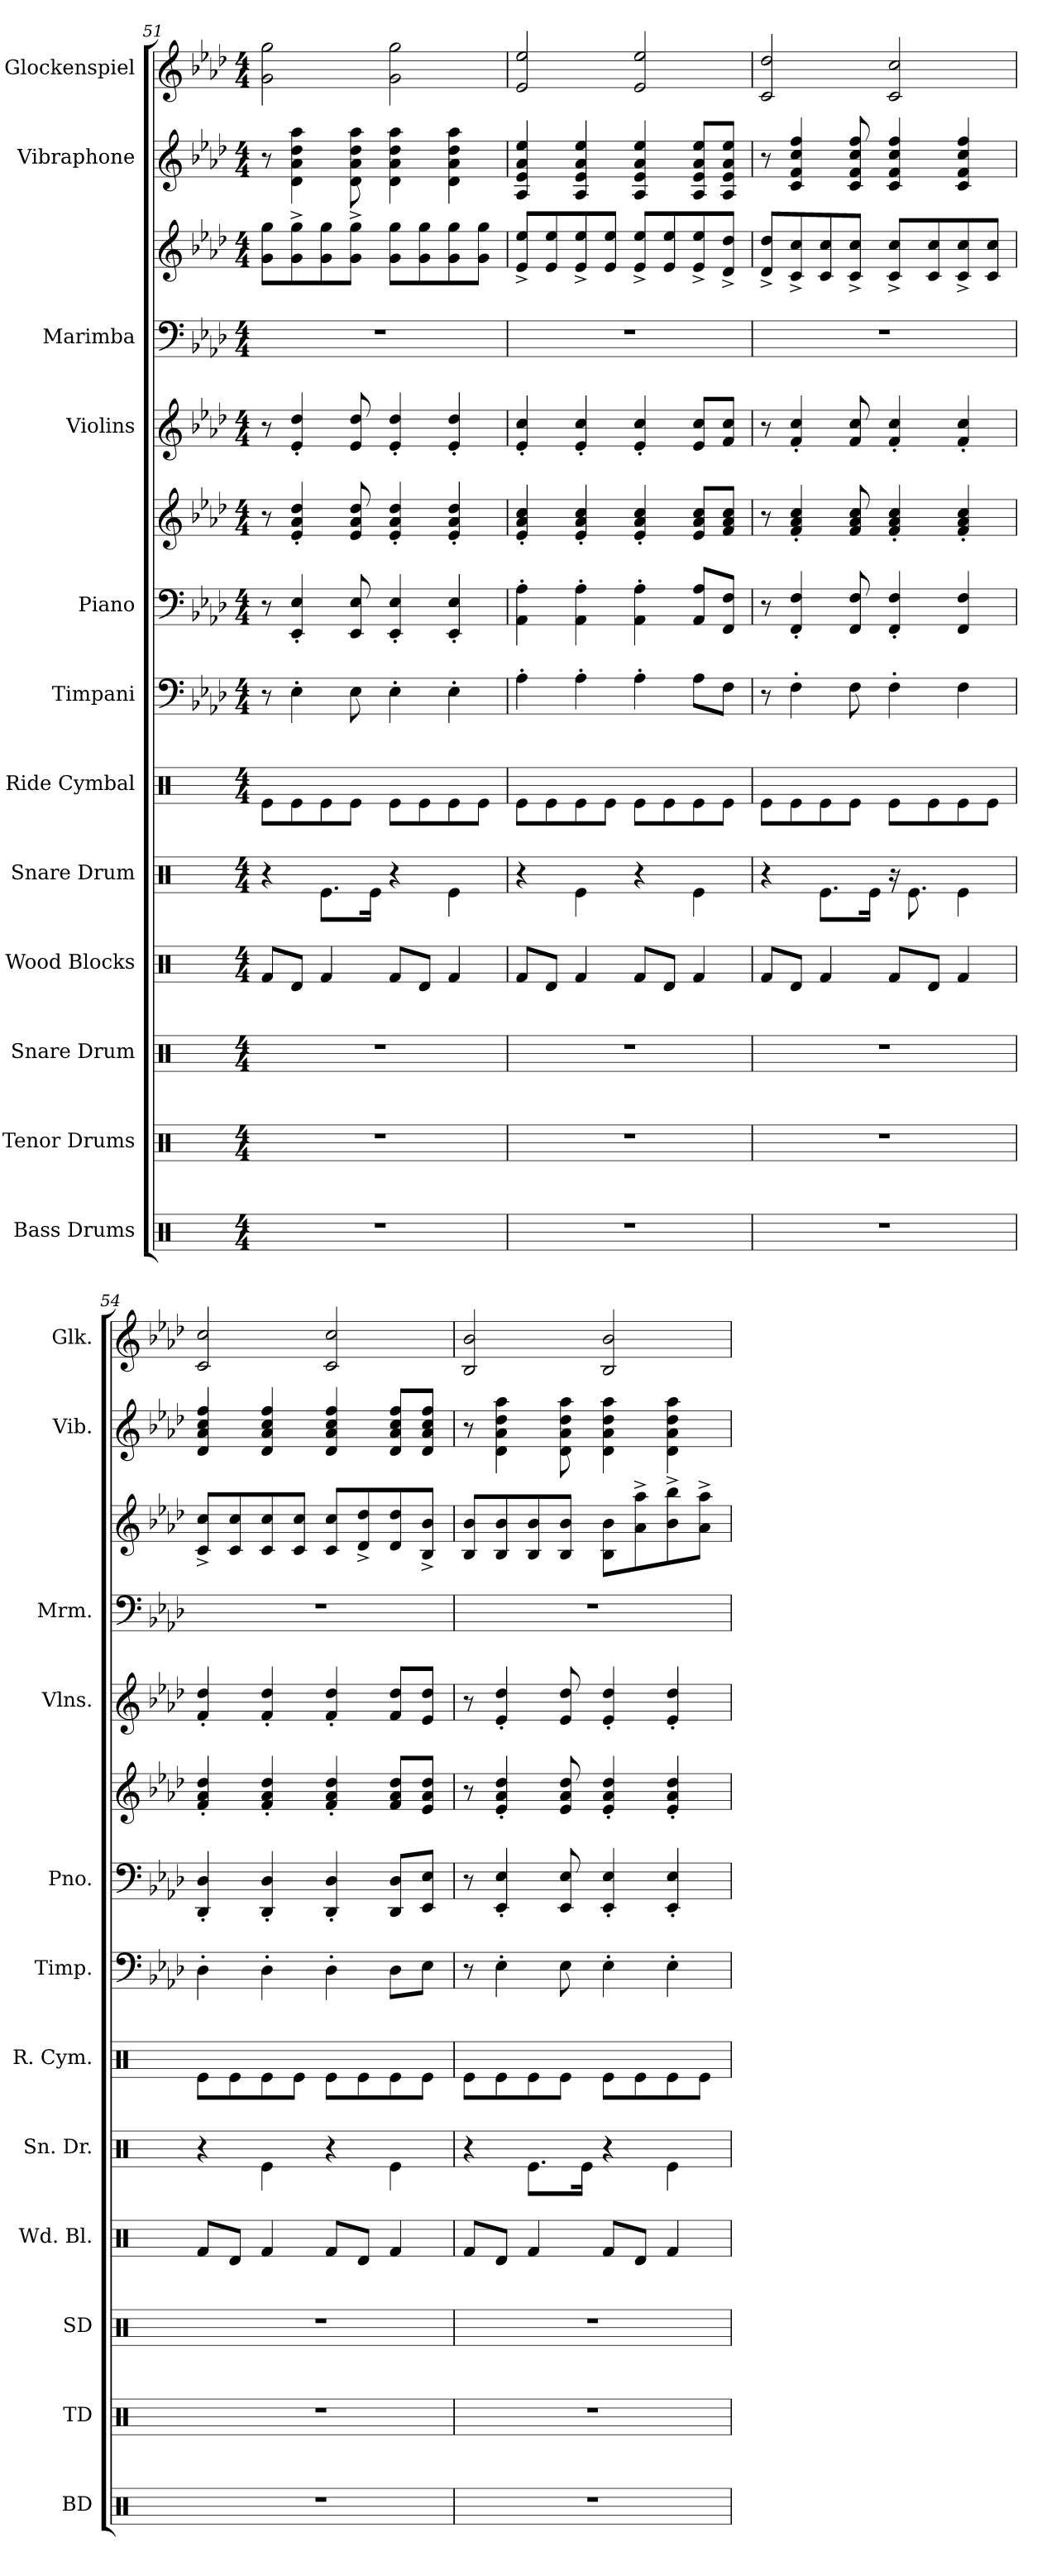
**kern	**kern	**kern	**kern	**kern	**kern	**kern	**kern	**kern	**kern	**kern	**kern	**kern	**kern
*part12	*part11	*part10	*part9	*part8	*part7	*part6	*part5	*part5	*part4	*part3	*part3	*part2	*part1
*staff14	*staff13	*staff12	*staff11	*staff10	*staff9	*staff8	*staff7	*staff6	*staff5	*staff4	*staff3	*staff2	*staff1
*I"Bass Drums	*I"Tenor Drums	*I"Snare Drum	*I"Wood Blocks	*I"Snare Drum	*I"Ride Cymbal	*I"Timpani	*I"Piano	*	*I"Violins	*I"Marimba	*	*I"Vibraphone	*I"Glockenspiel
*I'BD	*I'TD	*I'SD	*I'Wd. Bl.	*I'Sn. Dr.	*I'R. Cym.	*I'Timp.	*I'Pno.	*	*I'Vlns.	*I'Mrm.	*	*I'Vib.	*I'Glk.
*clefX	*clefX	*clefX	*clefX	*clefX	*clefX	*clefF4	*clefF4	*clefG2	*clefG2	*clefF4	*clefG2	*clefG2	*clefG2
*	*	*	*	*	*	*	*	*	*	*	*	*	*ITrd-14c-24
*k[]	*k[]	*k[]	*k[]	*k[]	*k[]	*k[b-e-a-d-]	*k[b-e-a-d-]	*k[b-e-a-d-]	*k[b-e-a-d-]	*k[b-e-a-d-]	*k[b-e-a-d-]	*k[b-e-a-d-]	*k[b-e-a-d-]
*M4/4	*M4/4	*M4/4	*M4/4	*M4/4	*M4/4	*M4/4	*M4/4	*M4/4	*M4/4	*M4/4	*M4/4	*M4/4	*M4/4
=51	=51	=51	=51	=51	=51	=51	=51	=51	=51	=51	=51	=51	=51
1r	1r	1r	8Rf/L	4r	8Re\L	8r	8r	8r	8r	1r	8g\ 8gg\L	8r	2ggg\ 2gggg\
.	.	.	8Rd/J	.	8Re\	4E-'\	4EE-/' 4E-/'	4e-/' 4a-/' 4dd-/'	4e-/' 4dd-/'	.	8g\^ 8gg\^	4d-\ 4a-\ 4dd-\ 4aa-\	.
.	.	.	4Rf/	8.Re\L	8Re\	.	.	.	.	.	8g\ 8gg\	.	.
.	.	.	.	.	8Re\J	8E-\	8EE-/ 8E-/	8e-/ 8a-/ 8dd-/	8e-/ 8dd-/	.	8g\^ 8gg\^J	8d-\ 8a-\ 8dd-\ 8aa-\	.
.	.	.	.	16Re\Jk	.	.	.	.	.	.	.	.	.
.	.	.	8Rf/L	4r	8Re\L	4E-'\	4EE-/' 4E-/'	4e-/' 4a-/' 4dd-/'	4e-/' 4dd-/'	.	8g\ 8gg\L	4d-\ 4a-\ 4dd-\ 4aa-\	2ggg\ 2gggg\
.	.	.	8Rd/J	.	8Re\	.	.	.	.	.	8g\ 8gg\	.	.
.	.	.	4Rf/	4Re\	8Re\	4E-'\	4EE-/' 4E-/'	4e-/' 4a-/' 4dd-/'	4e-/' 4dd-/'	.	8g\ 8gg\	4d-\ 4a-\ 4dd-\ 4aa-\	.
.	.	.	.	.	8Re\J	.	.	.	.	.	8g\ 8gg\J	.	.
=52	=52	=52	=52	=52	=52	=52	=52	=52	=52	=52	=52	=52	=52
1r	1r	1r	8Rf/L	4r	8Re\L	4A-'\	4AA-\' 4A-\'	4e-/' 4a-/' 4cc/'	4e-/' 4cc/'	1r	8e-/^ 8ee-/^L	4A-/ 4e-/ 4a-/ 4ee-/	2eee-/ 2eeee-/
.	.	.	8Rd/J	.	8Re\	.	.	.	.	.	8e-/ 8ee-/	.	.
.	.	.	4Rf/	4Re\	8Re\	4A-'\	4AA-\' 4A-\'	4e-/' 4a-/' 4cc/'	4e-/' 4cc/'	.	8e-/^ 8ee-/^	4A-/ 4e-/ 4a-/ 4ee-/	.
.	.	.	.	.	8Re\J	.	.	.	.	.	8e-/ 8ee-/J	.	.
.	.	.	8Rf/L	4r	8Re\L	4A-'\	4AA-\' 4A-\'	4e-/' 4a-/' 4cc/'	4e-/' 4cc/'	.	8e-/^ 8ee-/^L	4A-/ 4e-/ 4a-/ 4ee-/	2eee-/ 2eeee-/
.	.	.	8Rd/J	.	8Re\	.	.	.	.	.	8e-/ 8ee-/	.	.
.	.	.	4Rf/	4Re\	8Re\	8A-\L	8AA-/ 8A-/L	8e-/ 8a-/ 8cc/L	8e-/ 8cc/L	.	8e-/^ 8ee-/^	8A-/ 8e-/ 8a-/ 8ee-/L	.
.	.	.	.	.	8Re\J	8F\J	8FF/ 8F/J	8f/ 8a-/ 8cc/J	8f/ 8cc/J	.	8d-/^ 8dd-/^J	8A-/ 8e-/ 8a-/ 8ee-/J	.
=53	=53	=53	=53	=53	=53	=53	=53	=53	=53	=53	=53	=53	=53
1r	1r	1r	8Rf/L	4r	8Re\L	8r	8r	8r	8r	1r	8d-/^ 8dd-/^L	8r	2ccc/ 2dddd-/
.	.	.	8Rd/J	.	8Re\	4F'\	4FF/' 4F/'	4f/' 4a-/' 4cc/'	4f/' 4cc/'	.	8c/^ 8cc/^	4c/ 4f/ 4cc/ 4ff/	.
.	.	.	4Rf/	8.Re\L	8Re\	.	.	.	.	.	8c/ 8cc/	.	.
.	.	.	.	.	8Re\J	8F\	8FF/ 8F/	8f/ 8a-/ 8cc/	8f/ 8cc/	.	8c/^ 8cc/^J	8c/ 8f/ 8cc/ 8ff/	.
.	.	.	.	16Re\Jk	.	.	.	.	.	.	.	.	.
.	.	.	8Rf/L	16r	8Re\L	4F'\	4FF/' 4F/'	4f/' 4a-/' 4cc/'	4f/' 4cc/'	.	8c/^ 8cc/^L	4c/ 4f/ 4cc/ 4ff/	2ccc/ 2cccc/
.	.	.	.	8.Re\	.	.	.	.	.	.	.	.	.
.	.	.	8Rd/J	.	8Re\	.	.	.	.	.	8c/ 8cc/	.	.
.	.	.	4Rf/	4Re\	8Re\	4F\	4FF/ 4F/	4f/' 4a-/' 4cc/'	4f/' 4cc/'	.	8c/^ 8cc/^	4c/ 4f/ 4cc/ 4ff/	.
.	.	.	.	.	8Re\J	.	.	.	.	.	8c/ 8cc/J	.	.
!!LO:PB:g=z
=54	=54	=54	=54	=54	=54	=54	=54	=54	=54	=54	=54	=54	=54
1r	1r	1r	8Rf/L	4r	8Re\L	4D-'\	4DD-/' 4D-/'	4f/' 4a-/' 4dd-/'	4f/' 4dd-/'	1r	8c/^ 8cc/^L	4d-/ 4a-/ 4cc/ 4ff/	2ccc/ 2cccc/
.	.	.	8Rd/J	.	8Re\	.	.	.	.	.	8c/ 8cc/	.	.
.	.	.	4Rf/	4Re\	8Re\	4D-'\	4DD-/' 4D-/'	4f/' 4a-/' 4dd-/'	4f/' 4dd-/'	.	8c/ 8cc/	4d-/ 4a-/ 4cc/ 4ff/	.
.	.	.	.	.	8Re\J	.	.	.	.	.	8c/ 8cc/J	.	.
.	.	.	8Rf/L	4r	8Re\L	4D-'\	4DD-/' 4D-/'	4f/' 4a-/' 4dd-/'	4f/' 4dd-/'	.	8c/ 8cc/L	4d-/ 4a-/ 4cc/ 4ff/	2ccc/ 2cccc/
.	.	.	8Rd/J	.	8Re\	.	.	.	.	.	8d-/^ 8dd-/^	.	.
.	.	.	4Rf/	4Re\	8Re\	8D-\L	8DD-/ 8D-/L	8f/ 8a-/ 8dd-/L	8f/ 8dd-/L	.	8d-/ 8dd-/	8d-/ 8a-/ 8cc/ 8ff/L	.
.	.	.	.	.	8Re\J	8E-\J	8EE-/ 8E-/J	8e-/ 8a-/ 8dd-/J	8e-/ 8dd-/J	.	8B-/^ 8b-/^J	8d-/ 8a-/ 8cc/ 8ff/J	.
=55	=55	=55	=55	=55	=55	=55	=55	=55	=55	=55	=55	=55	=55
1r	1r	1r	8Rf/L	4r	8Re\L	8r	8r	8r	8r	1r	8B-/ 8b-/L	8r	2bb-/ 2bbb-/
.	.	.	8Rd/J	.	8Re\	4E-'\	4EE-/' 4E-/'	4e-/' 4a-/' 4dd-/'	4e-/' 4dd-/'	.	8B-/ 8b-/	4d-\ 4a-\ 4dd-\ 4aa-\	.
.	.	.	4Rf/	8.Re\L	8Re\	.	.	.	.	.	8B-/ 8b-/	.	.
.	.	.	.	.	8Re\J	8E-\	8EE-/ 8E-/	8e-/ 8a-/ 8dd-/	8e-/ 8dd-/	.	8B-/ 8b-/J	8d-\ 8a-\ 8dd-\ 8aa-\	.
.	.	.	.	16Re\Jk	.	.	.	.	.	.	.	.	.
.	.	.	8Rf/L	4r	8Re\L	4E-'\	4EE-/' 4E-/'	4e-/' 4a-/' 4dd-/'	4e-/' 4dd-/'	.	8B-\ 8b-\L	4d-\ 4a-\ 4dd-\ 4aa-\	2bb-/ 2bbb-/
.	.	.	8Rd/J	.	8Re\	.	.	.	.	.	8a-\^ 8aa-\^	.	.
.	.	.	4Rf/	4Re\	8Re\	4E-'\	4EE-/' 4E-/'	4e-/' 4a-/' 4dd-/'	4e-/' 4dd-/'	.	8b-\^ 8bb-\^	4d-\ 4a-\ 4dd-\ 4aa-\	.
.	.	.	.	.	8Re\J	.	.	.	.	.	8a-\^ 8aa-\^J	.	.
=	=	=	=	=	=	=	=	=	=	=	=	=	=
*-	*-	*-	*-	*-	*-	*-	*-	*-	*-	*-	*-	*-	*-
